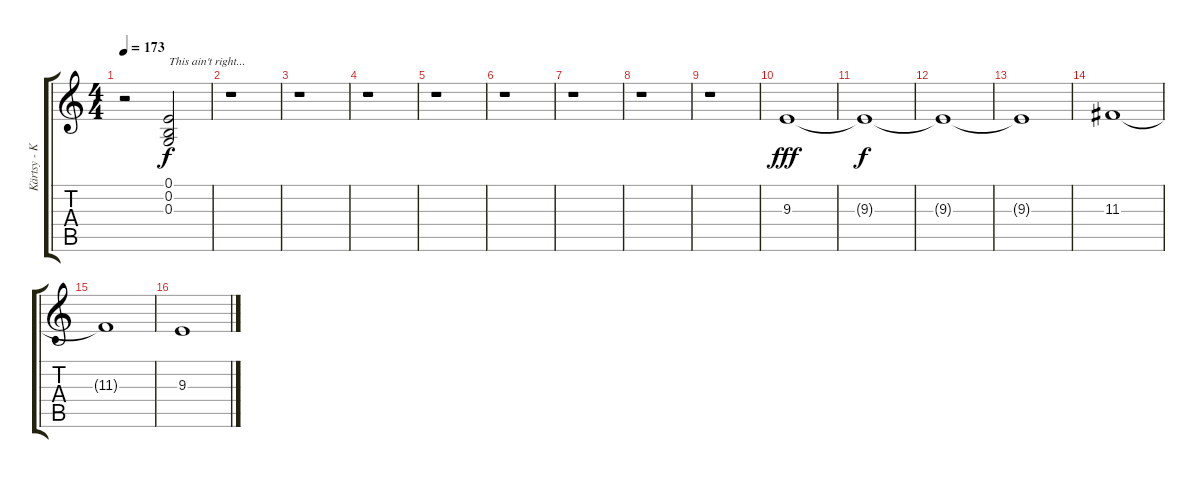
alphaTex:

\track ("Kärtsy - Keyboards" "Kärtsy - K") {instrument synthstrings1}
\staff {score tabs}
\tuning (E4 B3 G3 D3 A2 E2) {hide}
\ts (4 4)
\tempo 173
\clef g2
\ks c
r.2{dy f} (0.1 0.2 0.3).2{txt "This ain't right..." instrument orchestrahit} |
r.1{instrument synthstrings1} |
r.1 |
r.1 |
r.1 |
r.1 |
r.1 |
r.1 |
r.1 |
9.3.1{dy fff} |
9.3{t}.1{dy f} |
9.3{t}.1 |
9.3{t}.1 |
11.3.1 |
11.3{t}.1 |
9.3.1
